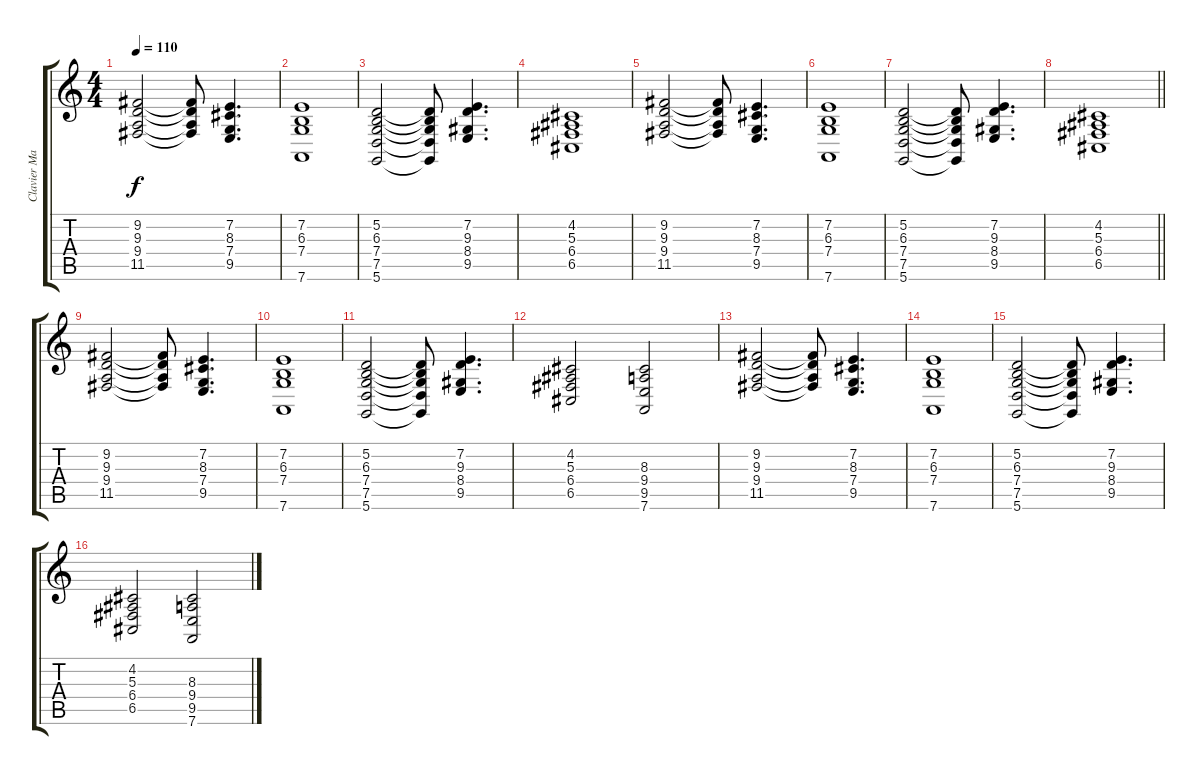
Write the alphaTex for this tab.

\track ("Clavier Main Droite" "Clavier Ma") {instrument acousticgrandpiano}
\staff {score tabs}
\tuning (D4 A3 F3 C3 G2 D2) {hide}
\ts (4 4)
\tempo 110
\clef g2
\ks c
(9.2 9.3 9.4 11.5).2{dy f} (9.2{t} 9.3{t} 9.4{t} 11.5{t}).8 (7.2 8.3 7.4 9.5).4{d} |
(7.2 6.3 7.4 7.6).1 |
(5.2 6.3 7.4 7.5 5.6).2 (5.2{t} 6.3{t} 7.4{t} 7.5{t} 5.6{t}).8 (7.2 9.3 8.4 9.5).4{d} |
(4.2 5.3 6.4 6.5).1 |
(9.2 9.3 9.4 11.5).2 (9.2{t} 9.3{t} 9.4{t} 11.5{t}).8 (7.2 8.3 7.4 9.5).4{d} |
(7.2 6.3 7.4 7.6).1 |
(5.2 6.3 7.4 7.5 5.6).2 (5.2{t} 6.3{t} 7.4{t} 7.5{t} 5.6{t}).8 (7.2 9.3 8.4 9.5).4{d} |
\barLineRight lightlight
(4.2 5.3 6.4 6.5).1 |
(9.2 9.3 9.4 11.5).2 (9.2{t} 9.3{t} 9.4{t} 11.5{t}).8 (7.2 8.3 7.4 9.5).4{d} |
(7.2 6.3 7.4 7.6).1 |
(5.2 6.3 7.4 7.5 5.6).2 (5.2{t} 6.3{t} 7.4{t} 7.5{t} 5.6{t}).8 (7.2 9.3 8.4 9.5).4{d} |
(4.2 5.3 6.4 6.5).2 (8.3 9.4 9.5 7.6).2 |
(9.2 9.3 9.4 11.5).2 (9.2{t} 9.3{t} 9.4{t} 11.5{t}).8 (7.2 8.3 7.4 9.5).4{d} |
(7.2 6.3 7.4 7.6).1 |
(5.2 6.3 7.4 7.5 5.6).2 (5.2{t} 6.3{t} 7.4{t} 7.5{t} 5.6{t}).8 (7.2 9.3 8.4 9.5).4{d} |
(4.2 5.3 6.4 6.5).2 (8.3 9.4 9.5 7.6).2
